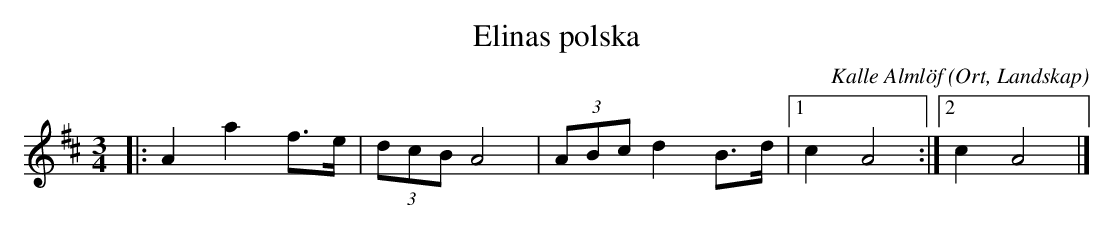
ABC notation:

X:1
T:Elinas polska
C:Kalle Almlöf
O:Ort, Landskap
M:3/4
L:1/8
K:D
|: A2 a2 f>e | (3dcB A4 | (3ABc d2 B>d |1 c2 A4 :|2 c2 A4 |]
|:  :|
